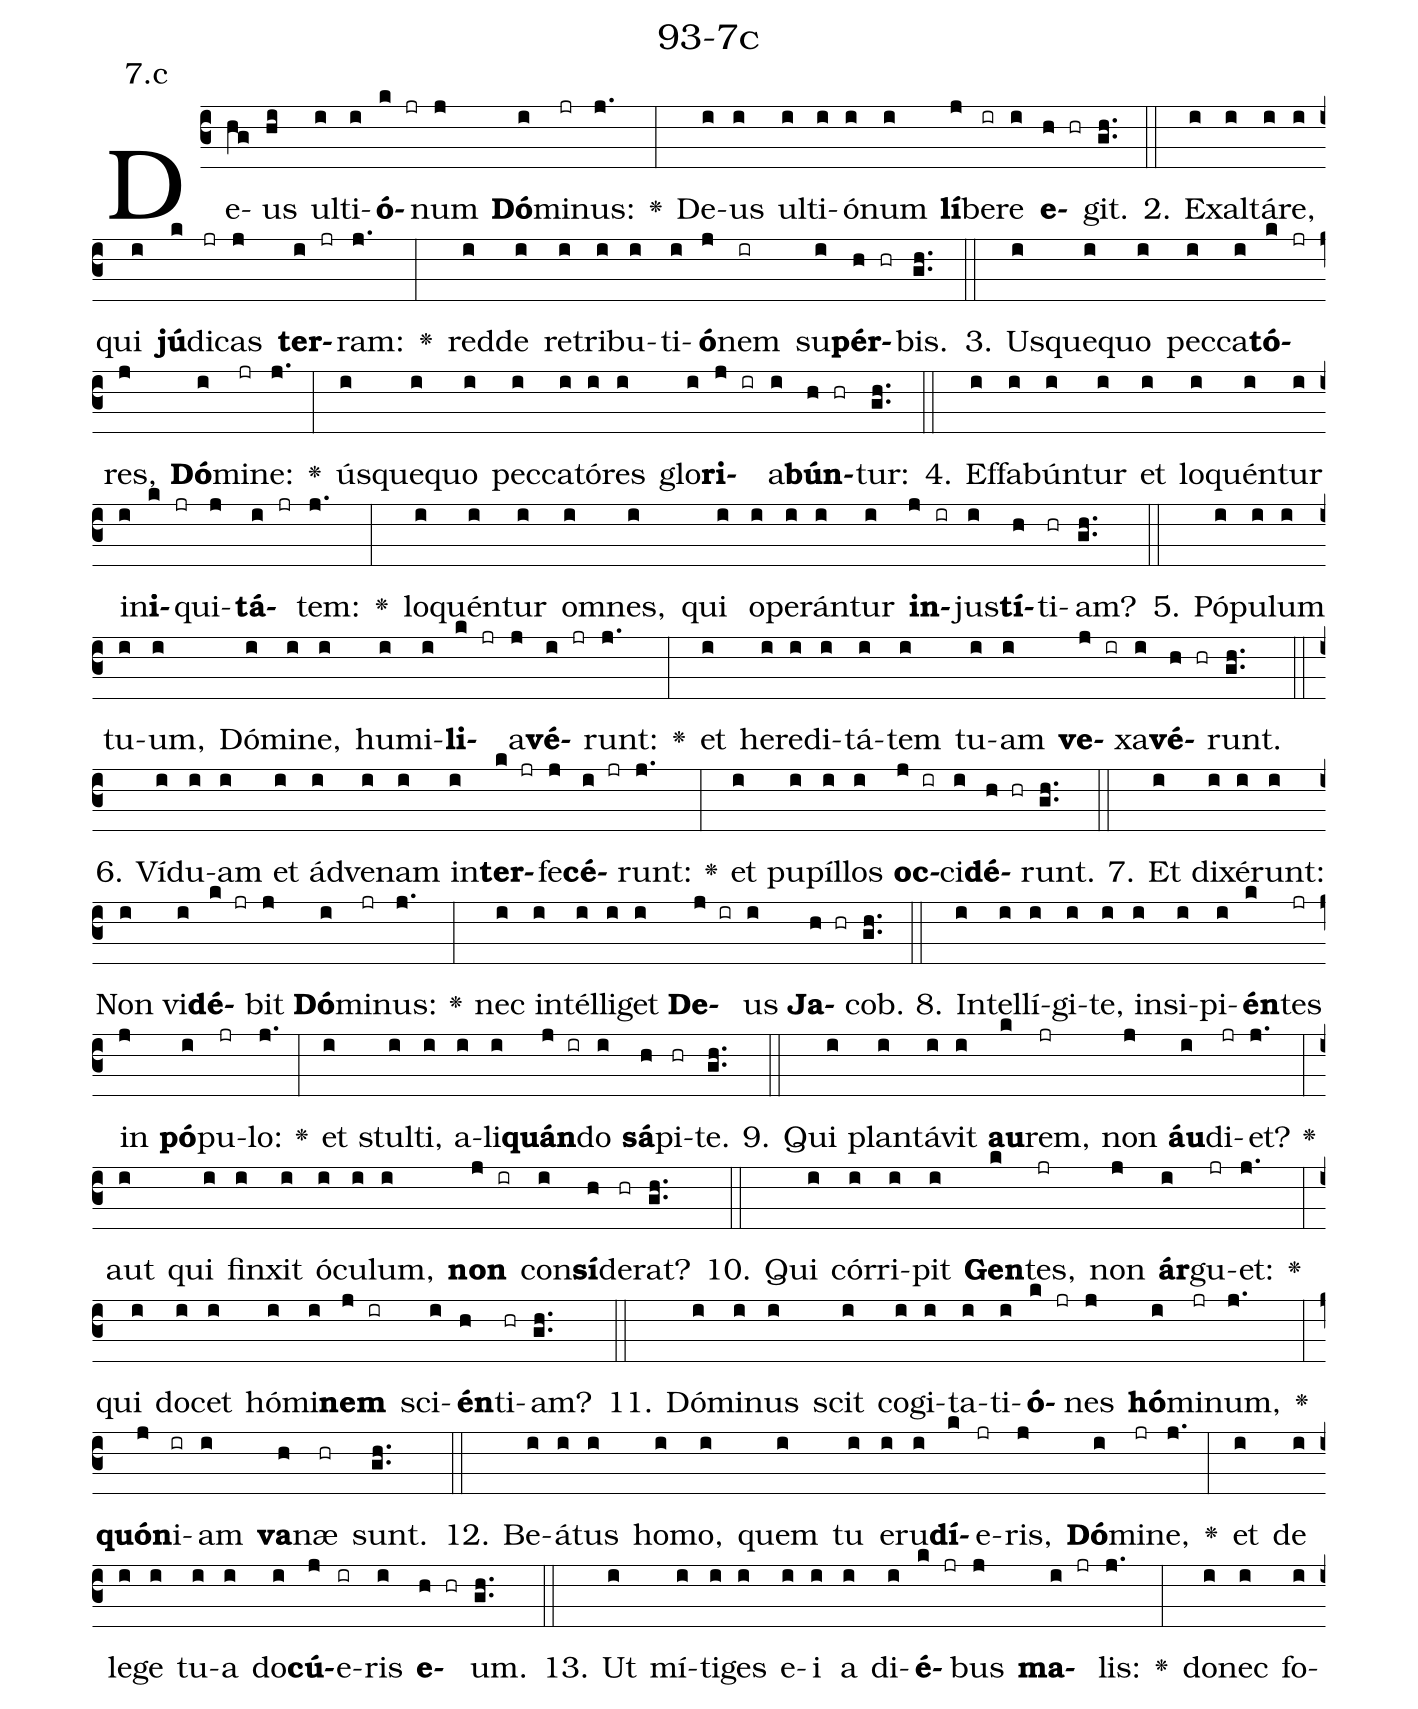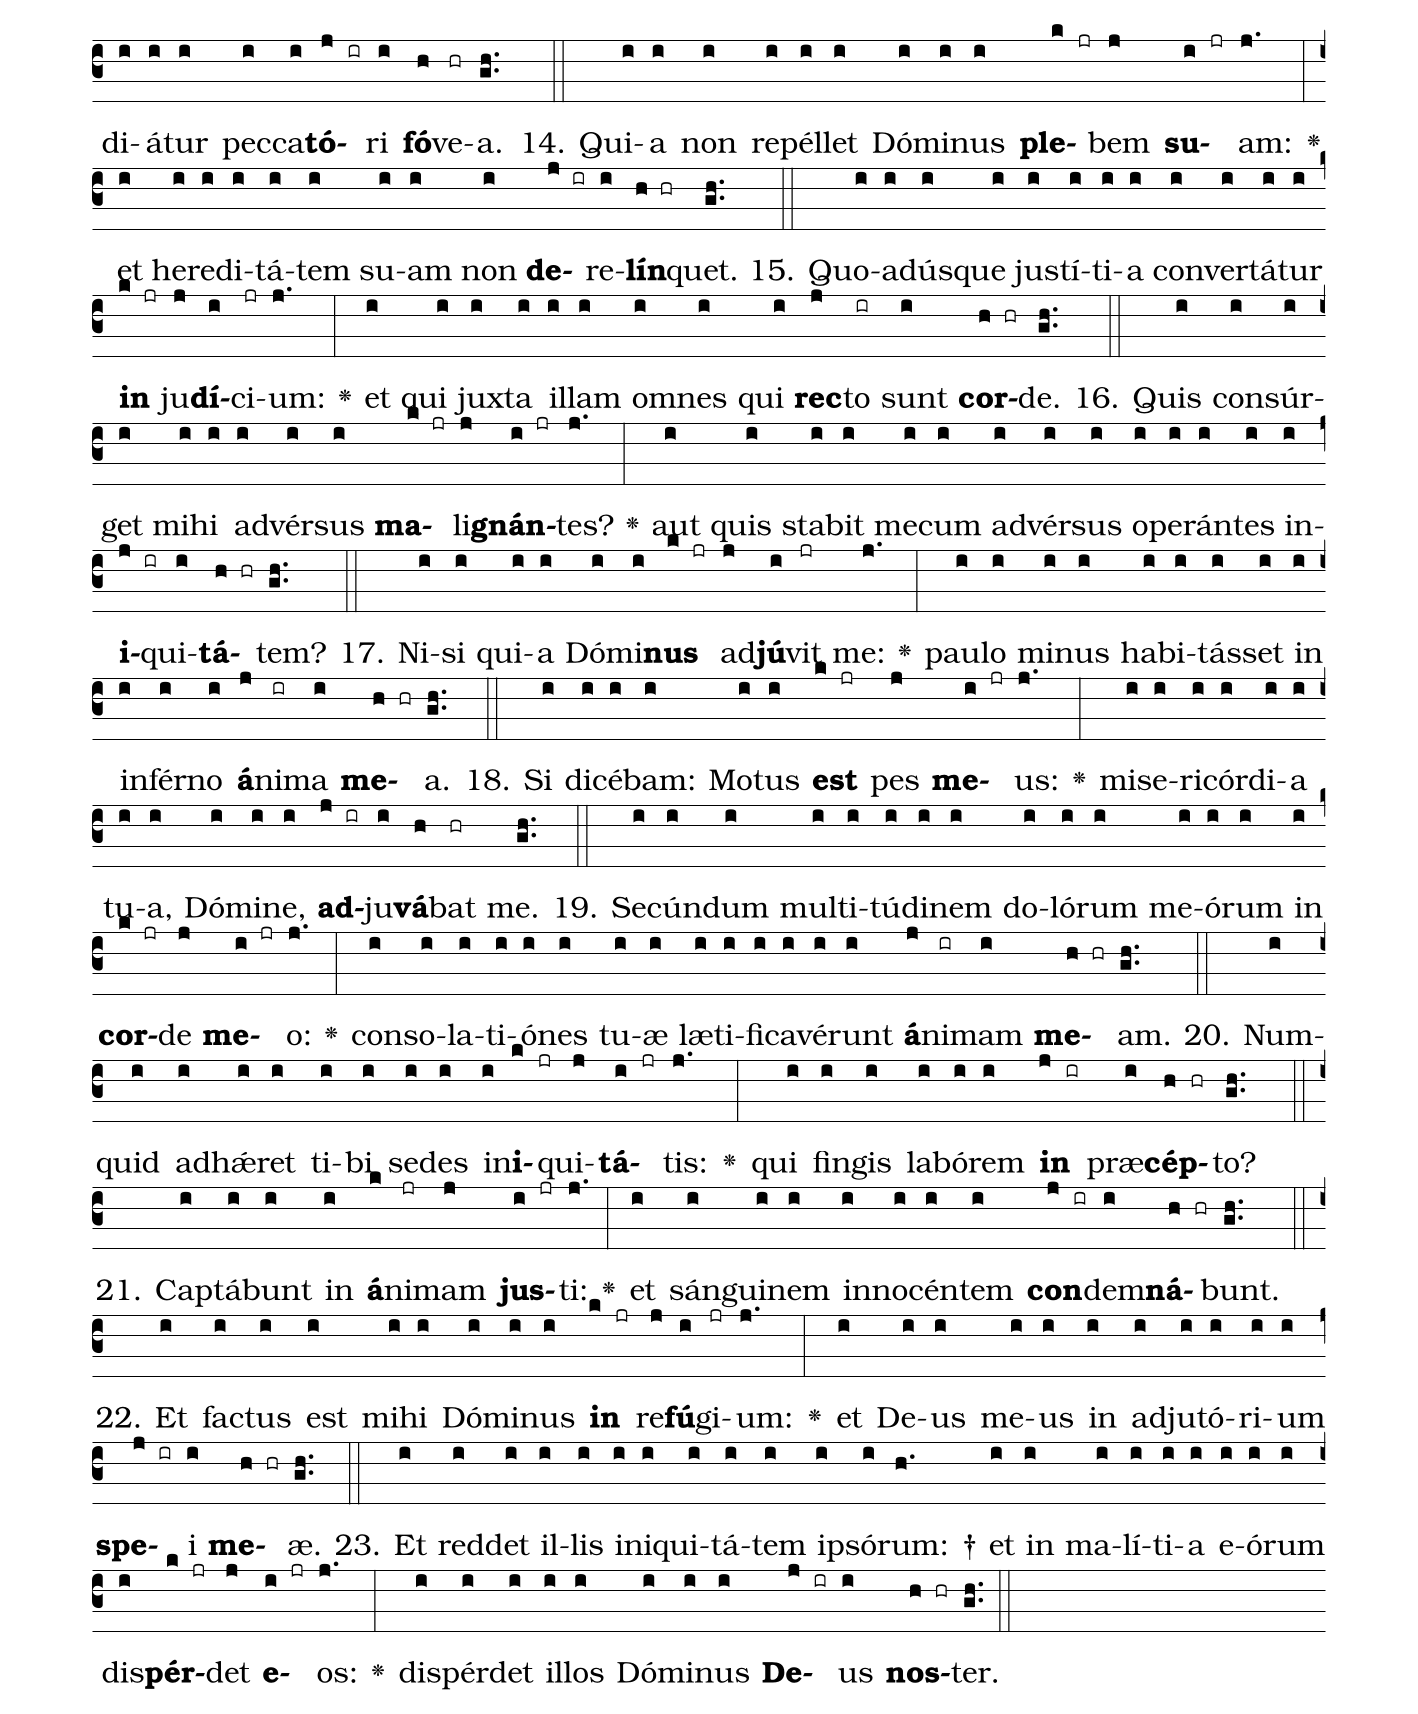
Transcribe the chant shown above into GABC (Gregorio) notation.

name: 93-7c;
annotation: 7.c;
%%
(c3)De(hg)us(hi) ul(i)ti(i)<b>ó</b>(k jr)num(j) <b>Dó</b>(i)mi(jr)nus:(j.) <v>\greheightstar</v>(:) De(i)us(i) ul(i)ti(i)ó(i)num(i) <b>lí</b>(j)be(ir)re(i) <b>e</b>(h hr)git.(gh..) (::)
2. Ex(i)al(i)tá(i)re,(i) qui(i) <b>jú</b>(k)di(jr)cas(j) <b>ter</b>(i jr)ram:(j.) <v>\greheightstar</v>(:) red(i)de(i) re(i)tri(i)bu(i)ti(i)<b>ó</b>(j)nem(ir) su(i)<b>pér</b>(h hr)bis.(gh..) (::)
3. Us(i)que(i)quo(i) pec(i)ca(i)<b>tó</b>(k jr)res,(j) <b>Dó</b>(i)mi(jr)ne:(j.) <v>\greheightstar</v>(:) ús(i)que(i)quo(i) pec(i)ca(i)tó(i)res(i) glo(i)<b>ri</b>(j ir)a(i)<b>bún</b>(h hr)tur:(gh..) (::)
4. Ef(i)fa(i)bún(i)tur(i) et(i) lo(i)quén(i)tur(i) in(i)<b>i</b>(k jr)qui(j)<b>tá</b>(i jr)tem:(j.) <v>\greheightstar</v>(:) lo(i)quén(i)tur(i) om(i)nes,(i) qui(i) o(i)pe(i)rán(i)tur(i) <b>in</b>(j ir)jus(i)<b>tí</b>(h)ti(hr)am?(gh..) (::)
5. Pó(i)pu(i)lum(i) tu(i)um,(i) Dó(i)mi(i)ne,(i) hu(i)mi(i)<b>li</b>(k jr)a(j)<b>vé</b>(i jr)runt:(j.) <v>\greheightstar</v>(:) et(i) he(i)re(i)di(i)tá(i)tem(i) tu(i)am(i) <b>ve</b>(j ir)xa(i)<b>vé</b>(h hr)runt.(gh..) (::)
6. Ví(i)du(i)am(i) et(i) ád(i)ve(i)nam(i) in(i)<b>ter</b>(k jr)fe(j)<b>cé</b>(i jr)runt:(j.) <v>\greheightstar</v>(:) et(i) pu(i)píl(i)los(i) <b>oc</b>(j ir)ci(i)<b>dé</b>(h hr)runt.(gh..) (::)
7. Et(i) di(i)xé(i)runt:(i) Non(i) vi(i)<b>dé</b>(k jr)bit(j) <b>Dó</b>(i)mi(jr)nus:(j.) <v>\greheightstar</v>(:) nec(i) in(i)tél(i)li(i)get(i) <b>De</b>(j ir)us(i) <b>Ja</b>(h hr)cob.(gh..) (::)
8. In(i)tel(i)lí(i)gi(i)te,(i) in(i)si(i)pi(i)<b>én</b>(k)tes(jr) in(j) <b>pó</b>(i)pu(jr)lo:(j.) <v>\greheightstar</v>(:) et(i) stul(i)ti,(i) a(i)li(i)<b>quán</b>(j ir)do(i) <b>sá</b>(h)pi(hr)te.(gh..) (::)
9. Qui(i) plan(i)tá(i)vit(i) <b>au</b>(k)rem,(jr) non(j) <b>áu</b>(i)di(jr)et?(j.) <v>\greheightstar</v>(:) aut(i) qui(i) fin(i)xit(i) ó(i)cu(i)lum,(i) <b>non</b>(j ir) con(i)<b>sí</b>(h)de(hr)rat?(gh..) (::)
10. Qui(i) cór(i)ri(i)pit(i) <b>Gen</b>(k)tes,(jr) non(j) <b>ár</b>(i)gu(jr)et:(j.) <v>\greheightstar</v>(:) qui(i) do(i)cet(i) hó(i)mi(i)<b>nem</b>(j ir) sci(i)<b>én</b>(h)ti(hr)am?(gh..) (::)
11. Dó(i)mi(i)nus(i) scit(i) co(i)gi(i)ta(i)ti(i)<b>ó</b>(k jr)nes(j) <b>hó</b>(i)mi(jr)num,(j.) <v>\greheightstar</v>(:) <b>quón</b>(j)i(ir)am(i) <b>va</b>(h)næ(hr) sunt.(gh..) (::)
12. Be(i)á(i)tus(i) ho(i)mo,(i) quem(i) tu(i) e(i)ru(i)<b>dí</b>(k)e(jr)ris,(j) <b>Dó</b>(i)mi(jr)ne,(j.) <v>\greheightstar</v>(:) et(i) de(i) le(i)ge(i) tu(i)a(i) do(i)<b>cú</b>(j)e(ir)ris(i) <b>e</b>(h hr)um.(gh..) (::)
13. Ut(i) mí(i)ti(i)ges(i) e(i)i(i) a(i) di(i)<b>é</b>(k jr)bus(j) <b>ma</b>(i jr)lis:(j.) <v>\greheightstar</v>(:) do(i)nec(i) fo(i)di(i)á(i)tur(i) pec(i)ca(i)<b>tó</b>(j ir)ri(i) <b>fó</b>(h)ve(hr)a.(gh..) (::)
14. Qui(i)a(i) non(i) re(i)pél(i)let(i) Dó(i)mi(i)nus(i) <b>ple</b>(k jr)bem(j) <b>su</b>(i jr)am:(j.) <v>\greheightstar</v>(:) et(i) he(i)re(i)di(i)tá(i)tem(i) su(i)am(i) non(i) <b>de</b>(j ir)re(i)<b>lín</b>(h hr)quet.(gh..) (::)
15. Quo(i)ad(i)ús(i)que(i) jus(i)tí(i)ti(i)a(i) con(i)ver(i)tá(i)tur(i) <b>in</b>(k jr) ju(j)<b>dí</b>(i)ci(jr)um:(j.) <v>\greheightstar</v>(:) et(i) qui(i) jux(i)ta(i) il(i)lam(i) om(i)nes(i) qui(i) <b>rec</b>(j)to(ir) sunt(i) <b>cor</b>(h hr)de.(gh..) (::)
16. Quis(i) con(i)súr(i)get(i) mi(i)hi(i) ad(i)vér(i)sus(i) <b>ma</b>(k jr)li(j)<b>gnán</b>(i jr)tes?(j.) <v>\greheightstar</v>(:) aut(i) quis(i) sta(i)bit(i) me(i)cum(i) ad(i)vér(i)sus(i) o(i)pe(i)rán(i)tes(i) in(i)<b>i</b>(j ir)qui(i)<b>tá</b>(h hr)tem?(gh..) (::)
17. Ni(i)si(i) qui(i)a(i) Dó(i)mi(i)<b>nus</b>(k jr) ad(j)<b>jú</b>(i)vit(jr) me:(j.) <v>\greheightstar</v>(:) pau(i)lo(i) mi(i)nus(i) ha(i)bi(i)tás(i)set(i) in(i) in(i)fér(i)no(i) <b>á</b>(j)ni(ir)ma(i) <b>me</b>(h hr)a.(gh..) (::)
18. Si(i) di(i)cé(i)bam:(i) Mo(i)tus(i) <b>est</b>(k jr) pes(j) <b>me</b>(i jr)us:(j.) <v>\greheightstar</v>(:) mi(i)se(i)ri(i)cór(i)di(i)a(i) tu(i)a,(i) Dó(i)mi(i)ne,(i) <b>ad</b>(j ir)ju(i)<b>vá</b>(h)bat(hr) me.(gh..) (::)
19. Se(i)cún(i)dum(i) mul(i)ti(i)tú(i)di(i)nem(i) do(i)ló(i)rum(i) me(i)ó(i)rum(i) in(i) <b>cor</b>(k jr)de(j) <b>me</b>(i jr)o:(j.) <v>\greheightstar</v>(:) con(i)so(i)la(i)ti(i)ó(i)nes(i) tu(i)æ(i) læ(i)ti(i)fi(i)ca(i)vé(i)runt(i) <b>á</b>(j)ni(ir)mam(i) <b>me</b>(h hr)am.(gh..) (::)
20. Num(i)quid(i) ad(i)hǽ(i)ret(i) ti(i)bi(i) se(i)des(i) in(i)<b>i</b>(k jr)qui(j)<b>tá</b>(i jr)tis:(j.) <v>\greheightstar</v>(:) qui(i) fin(i)gis(i) la(i)bó(i)rem(i) <b>in</b>(j ir) præ(i)<b>cép</b>(h hr)to?(gh..) (::)
21. Cap(i)tá(i)bunt(i) in(i) <b>á</b>(k)ni(jr)mam(j) <b>jus</b>(i jr)ti:(j.) <v>\greheightstar</v>(:) et(i) sán(i)gui(i)nem(i) in(i)no(i)cén(i)tem(i) <b>con</b>(j ir)dem(i)<b>ná</b>(h hr)bunt.(gh..) (::)
22. Et(i) fac(i)tus(i) est(i) mi(i)hi(i) Dó(i)mi(i)nus(i) <b>in</b>(k jr) re(j)<b>fú</b>(i)gi(jr)um:(j.) <v>\greheightstar</v>(:) et(i) De(i)us(i) me(i)us(i) in(i) ad(i)ju(i)tó(i)ri(i)um(i) <b>spe</b>(j ir)i(i) <b>me</b>(h hr)æ.(gh..) (::)
23. Et(i) red(i)det(i) il(i)lis(i) in(i)i(i)qui(i)tá(i)tem(i) ip(i)só(i)rum: †(h.) et(i) in(i) ma(i)lí(i)ti(i)a(i) e(i)ó(i)rum(i) dis(i)<b>pér</b>(k jr)det(j) <b>e</b>(i jr)os:(j.) <v>\greheightstar</v>(:) dis(i)pér(i)det(i) il(i)los(i) Dó(i)mi(i)nus(i) <b>De</b>(j ir)us(i) <b>nos</b>(h hr)ter.(gh..) (::)
